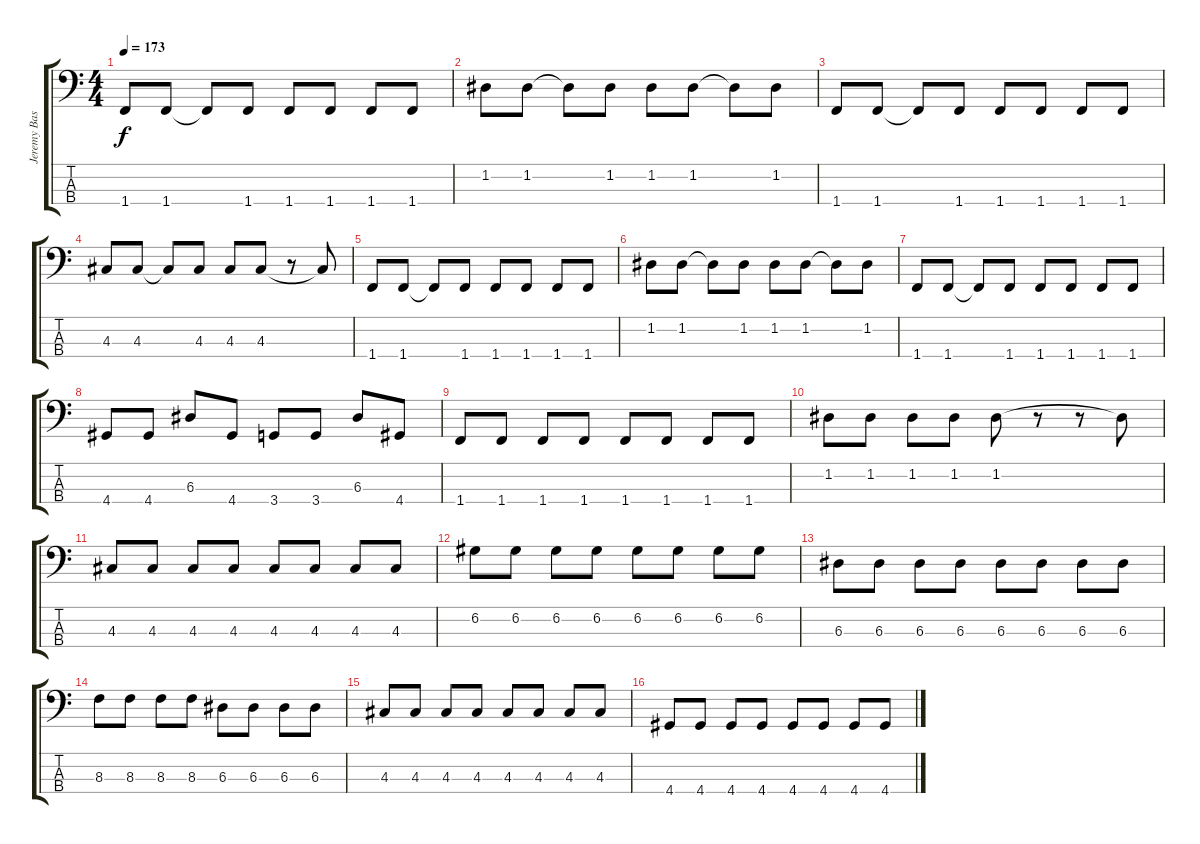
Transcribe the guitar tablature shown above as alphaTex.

\track ("Jeremy Bass" "Jeremy Bas") {instrument electricbasspick}
\staff {score tabs}
\tuning (G2 D2 A1 E1) {hide}
\ts (4 4)
\tempo 173
\clef f4
\ks c
1.4.8{dy f} 1.4.8 1.4{t}.8 1.4.8 1.4.8 1.4.8 1.4.8 1.4.8 |
1.2.8 1.2.8 1.2{t}.8 1.2.8 1.2.8 1.2.8 1.2{t}.8 1.2.8 |
1.4.8 1.4.8 1.4{t}.8 1.4.8 1.4.8 1.4.8 1.4.8 1.4.8 |
4.3.8 4.3.8 4.3{t}.8 4.3.8 4.3.8 4.3.8 r.8 4.3{t}.8 |
1.4.8 1.4.8 1.4{t}.8 1.4.8 1.4.8 1.4.8 1.4.8 1.4.8 |
1.2.8 1.2.8 1.2{t}.8 1.2.8 1.2.8 1.2.8 1.2{t}.8 1.2.8 |
1.4.8 1.4.8 1.4{t}.8 1.4.8 1.4.8 1.4.8 1.4.8 1.4.8 |
4.4.8 4.4.8 6.3.8 4.4.8 3.4.8 3.4.8 6.3.8 4.4.8 |
1.4.8 1.4.8 1.4.8 1.4.8 1.4.8 1.4.8 1.4.8 1.4.8 |
1.2.8 1.2.8 1.2.8 1.2.8 1.2.8 r.8 r.8 1.2{t}.8 |
4.3.8 4.3.8 4.3.8 4.3.8 4.3.8 4.3.8 4.3.8 4.3.8 |
6.2.8 6.2.8 6.2.8 6.2.8 6.2.8 6.2.8 6.2.8 6.2.8 |
6.3.8 6.3.8 6.3.8 6.3.8 6.3.8 6.3.8 6.3.8 6.3.8 |
8.3.8 8.3.8 8.3.8 8.3.8 6.3.8 6.3.8 6.3.8 6.3.8 |
4.3.8 4.3.8 4.3.8 4.3.8 4.3.8 4.3.8 4.3.8 4.3.8 |
4.4.8 4.4.8 4.4.8 4.4.8 4.4.8 4.4.8 4.4.8 4.4.8
